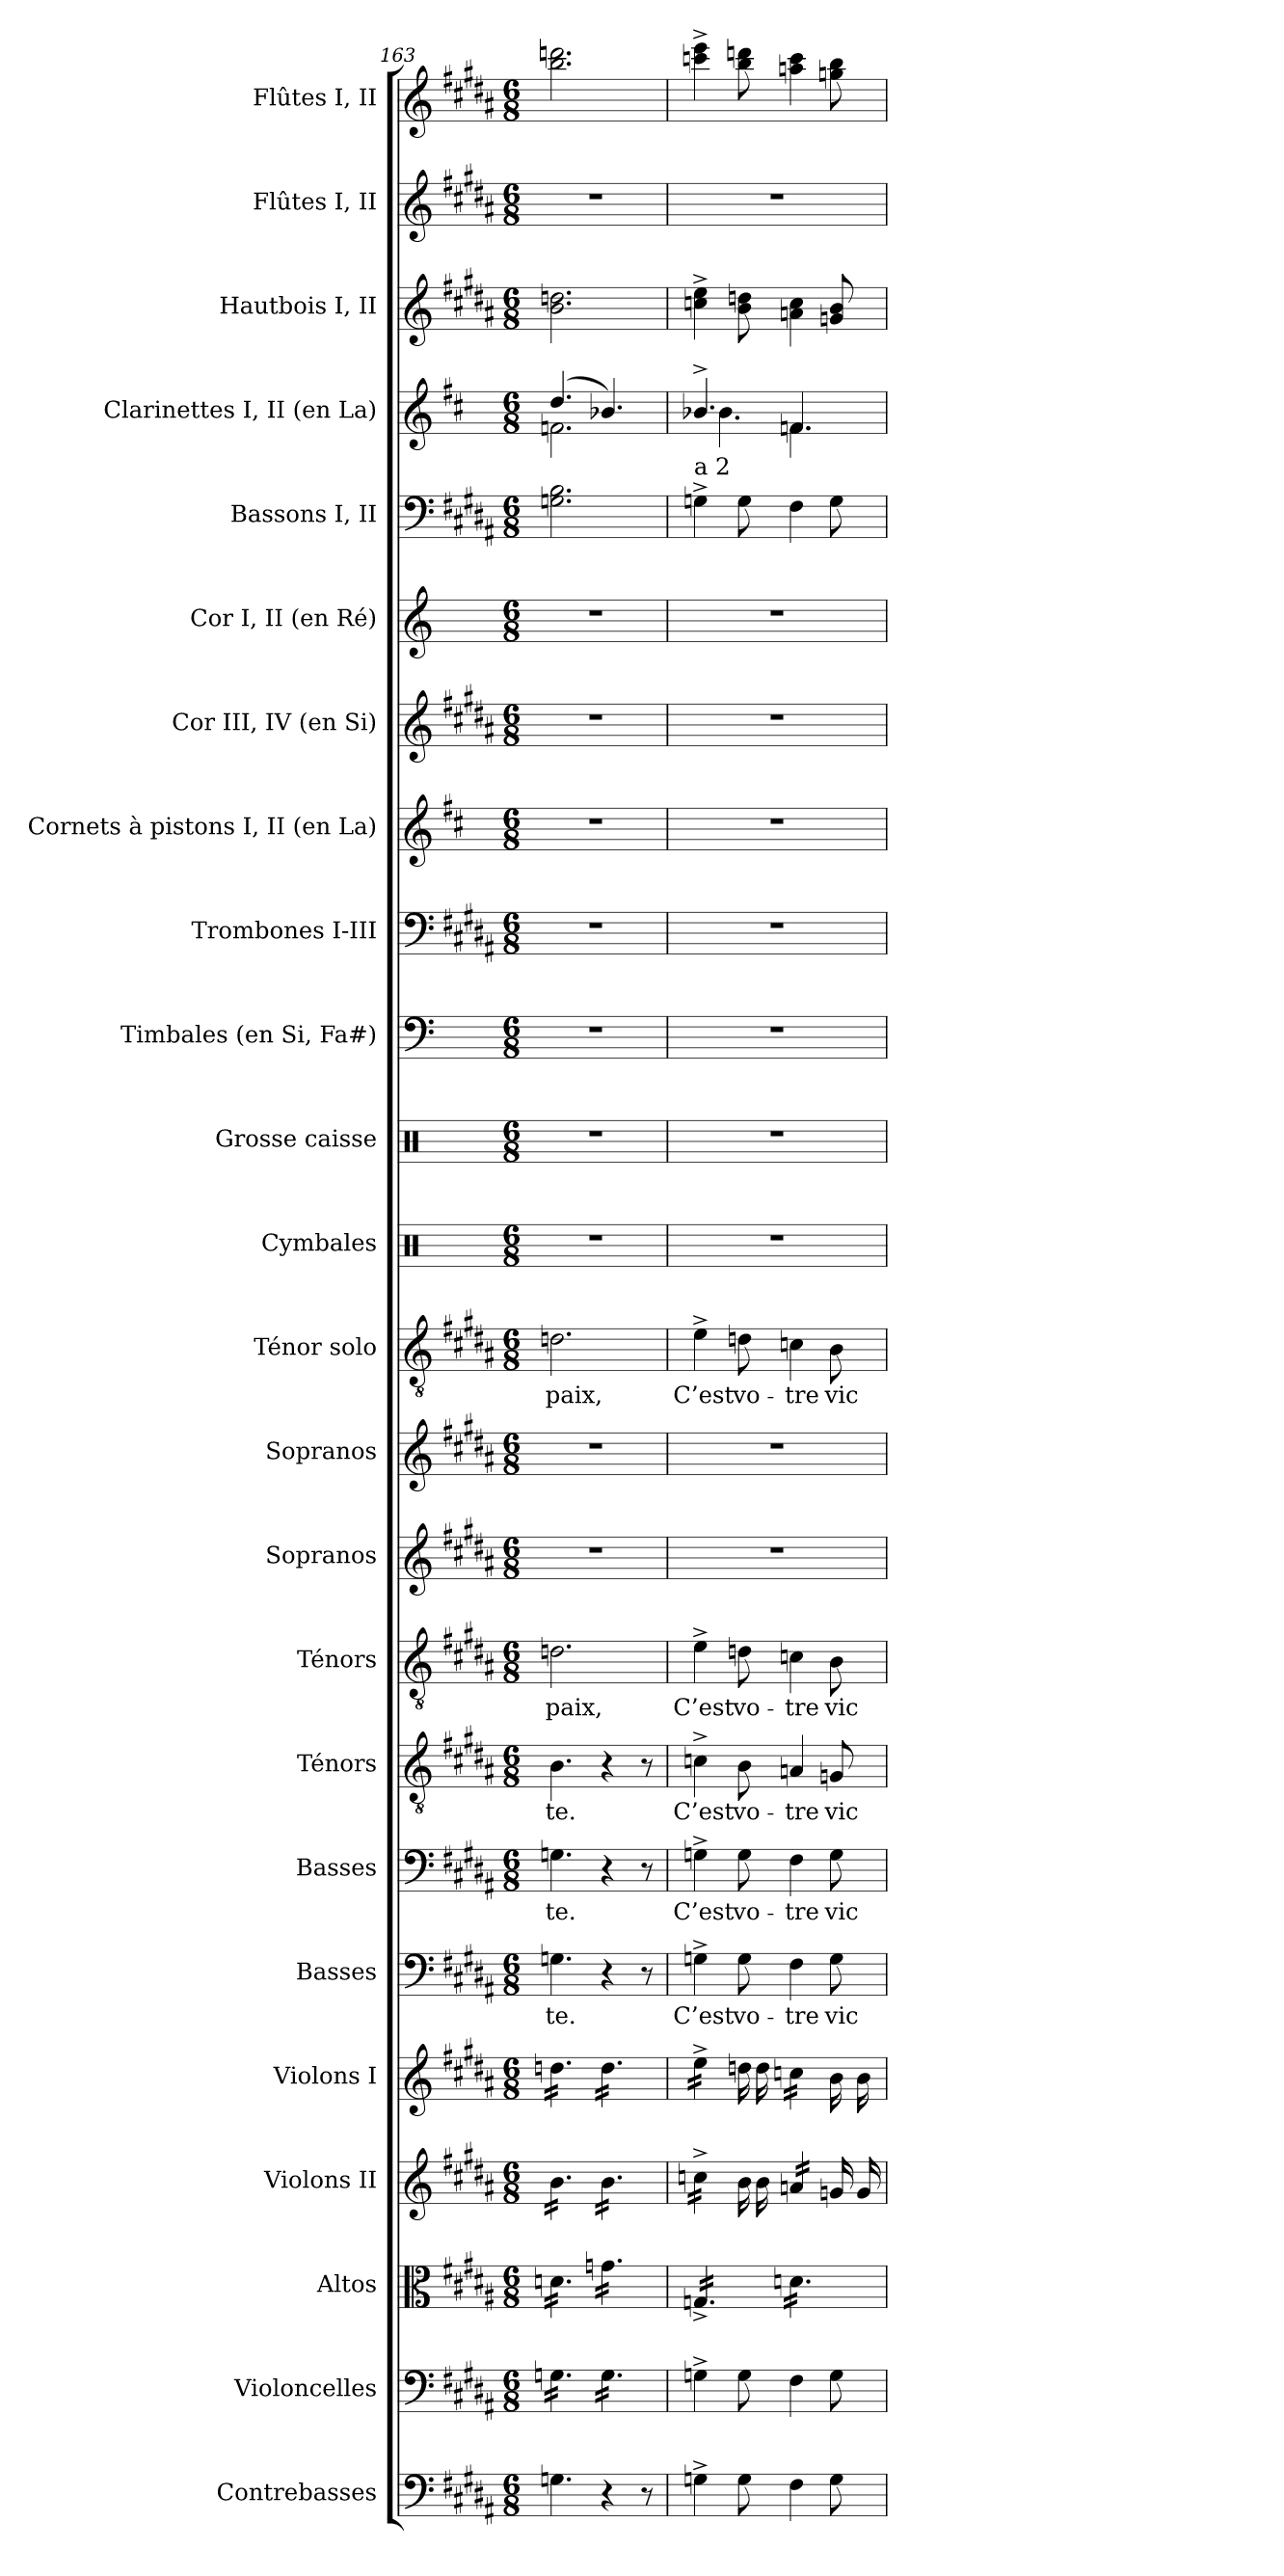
**kern	**kern	**kern	**kern	**kern	**kern	**text	**kern	**text	**kern	**text	**kern	**text	**kern	**kern	**kern	**text	**kern	**kern	**kern	**kern	**kern	**kern	**kern	**kern	**kern	**kern	**kern	**kern
*part24	*part23	*part22	*part21	*part20	*part19	*part19	*part18	*part18	*part17	*part17	*part16	*part16	*part15	*part14	*part13	*part13	*part12	*part11	*part10	*part9	*part8	*part7	*part6	*part5	*part4	*part3	*part2	*part1
*staff24	*staff23	*staff22	*staff21	*staff20	*staff19	*staff19	*staff18	*staff18	*staff17	*staff17	*staff16	*staff16	*staff15	*staff14	*staff13	*staff13	*staff12	*staff11	*staff10	*staff9	*staff8	*staff7	*staff6	*staff5	*staff4	*staff3	*staff2	*staff1
*I"Contrebasses	*I"Violoncelles	*I"Altos	*I"Violons II	*I"Violons I	*I"Basses	*	*I"Basses	*	*I"Ténors	*	*I"Ténors	*	*I"Sopranos	*I"Sopranos	*I"Ténor solo	*	*I"Cymbales	*I"Grosse caisse	*I"Timbales (en Si, Fa#)	*I"Trombones I-III	*I"Cornets à pistons I, II (en La)	*I"Cor III, IV (en Si)	*I"Cor I, II (en Ré)	*I"Bassons I, II	*I"Clarinettes I, II (en La)	*I"Hautbois I, II	*I"Flûtes I, II	*I"Flûtes I, II
*I'Cb.	*I'Vlles	*I'Altos	*I'Vns II	*I'Vns I	*I'Basses	*	*I'Basses	*	*I'Tén.	*	*I'Tén.	*	*I'Sopr.	*I'Sopr.	*I'Tén. solo	*	*I'Cym.	*I'G. c.	*I'Timb.	*I'Trb.	*I'C.à p. (La)	*I'Cor (Si)	*I'Cor (Ré)	*I'Bns	*I'Cl. (La)	*I'Hb.	*I'Fl.	*I'Fl.
*clefF4	*clefF4	*clefC3	*clefG2	*clefG2	*clefF4	*	*clefF4	*	*clefGv2	*	*clefGv2	*	*clefG2	*clefG2	*clefGv2	*	*clefX	*clefX	*clefF4	*clefF4	*clefG2	*clefG2	*clefG2	*clefF4	*clefG2	*clefG2	*clefG2	*clefG2
*ITrd7c12	*	*	*	*	*	*	*	*	*ITrd7c12	*	*ITrd7c12	*	*	*	*ITrd7c12	*	*	*	*	*	*ITrd2c3	*ITrd8c13	*ITrd6c10	*	*ITrd2c3	*	*	*
*k[f#c#g#d#a#]	*k[f#c#g#d#a#]	*k[f#c#g#d#a#]	*k[f#c#g#d#a#]	*k[f#c#g#d#a#]	*k[f#c#g#d#a#]	*	*k[f#c#g#d#a#]	*	*k[f#c#g#d#a#]	*	*k[f#c#g#d#a#]	*	*k[f#c#g#d#a#]	*k[f#c#g#d#a#]	*k[f#c#g#d#a#]	*	*k[]	*k[]	*k[]	*k[f#c#g#d#a#]	*k[f#c#g#d#a#]	*k[f#c#g#d#a#]	*k[f#c#]	*k[f#c#g#d#a#]	*k[f#c#g#d#a#]	*k[f#c#g#d#a#]	*k[f#c#g#d#a#]	*k[f#c#g#d#a#]
*B:	*B:	*B:	*B:	*B:	*B:	*	*B:	*	*B:	*	*B:	*	*B:	*B:	*B:	*	*C:	*C:	*C:	*B:	*B:	*B:	*D:	*B:	*B:	*B:	*B:	*B:
*M6/8	*M6/8	*M6/8	*M6/8	*M6/8	*M6/8	*	*M6/8	*	*M6/8	*	*M6/8	*	*M6/8	*M6/8	*M6/8	*	*M6/8	*M6/8	*M6/8	*M6/8	*M6/8	*M6/8	*M6/8	*M6/8	*M6/8	*M6/8	*M6/8	*M6/8
=163	=163	=163	=163	=163	=163	=163	=163	=163	=163	=163	=163	=163	=163	=163	=163	=163	=163	=163	=163	=163	=163	=163	=163	=163	=163	=163	=163	=163
!	!	!	!	!	!	!LO:LY:b:color=#000000	!	!	!	!	!	!	!	!	!	!	!	!	!	!	!	!	!	!	!	!	!	!
!	!	!	!	!	!	!	!	!LO:LY:b:color=#000000	!	!	!	!	!	!	!	!	!	!	!	!	!	!	!	!	!	!	!	!
!	!	!	!	!	!	!	!	!	!	!LO:LY:b:color=#000000	!	!	!	!	!	!	!	!	!	!	!	!	!	!	!	!	!	!
!	!	!	!	!	!	!	!	!	!	!	!	!LO:LY:b:color=#000000	!LO:N:vis=1	!LO:N:vis=1	!	!	!	!	!	!	!	!	!	!	!	!	!	!
!	!	!	!	!	!	!	!	!	!	!	!	!	!	!	!	!LO:LY:b:color=#000000	!LO:N:vis=1	!LO:N:vis=1	!LO:N:vis=1	!LO:N:vis=1	!LO:N:vis=1	!LO:N:vis=1	!LO:N:vis=1	!	!	!	!LO:N:vis=1	!
*	*	*	*	*	*	*	*	*	*	*	*	*	*	*	*	*	*	*	*	*	*	*	*	*	*^	*	*	*
*	*tremolo	*	*	*	*	*	*	*	*	*	*	*	*	*	*	*	*	*	*	*	*	*	*	*	*	*	*	*	*
*	*	*tremolo	*	*	*	*	*	*	*	*	*	*	*	*	*	*	*	*	*	*	*	*	*	*	*	*	*	*	*
*	*	*	*tremolo	*	*	*	*	*	*	*	*	*	*	*	*	*	*	*	*	*	*	*	*	*	*	*	*	*	*
*	*	*	*	*tremolo	*	*	*	*	*	*	*	*	*	*	*	*	*	*	*	*	*	*	*	*	*	*	*	*	*
4.GGni\	16Gni\LL	16dni\LL	16bi\LL	16ddni\LL	4.Gni\	-te.	4.Gni\	-te.	4.BBi\	-te.	2.Dni\	paix,	2.r	2.r	2.Dni\	paix,	2.r	2.r	2.r	2.r	2.r	2.r	2.r	2.Gni\ 2.Bi	(4.bi/	2.dni\	2.bi\ 2.ddni	2.r	2.bbi\ 2.dddni
.	16Gni\	16dni\	16bi\	16ddni\	.	.	.	.	.	.	.	.	.	.	.	.	.	.	.	.	.	.	.	.	.	.	.	.	.
.	16Gni\	16dni\	16bi\	16ddni\	.	.	.	.	.	.	.	.	.	.	.	.	.	.	.	.	.	.	.	.	.	.	.	.	.
.	16Gni\	16dni\	16bi\	16ddni\	.	.	.	.	.	.	.	.	.	.	.	.	.	.	.	.	.	.	.	.	.	.	.	.	.
.	16Gni\	16dni\	16bi\	16ddni\	.	.	.	.	.	.	.	.	.	.	.	.	.	.	.	.	.	.	.	.	.	.	.	.	.
.	16Gni\JJ	16dni\JJ	16bi\JJ	16ddni\JJ	.	.	.	.	.	.	.	.	.	.	.	.	.	.	.	.	.	.	.	.	.	.	.	.	.
4r	16Gi\LL	16gni\LL	16bi\LL	16ddi\LL	4r	.	4r	.	4r	.	.	.	.	.	.	.	.	.	.	.	.	.	.	.	4.gni/)	.	.	.	.
.	16Gi\	16gni\	16bi\	16ddi\	.	.	.	.	.	.	.	.	.	.	.	.	.	.	.	.	.	.	.	.	.	.	.	.	.
.	16Gi\	16gni\	16bi\	16ddi\	.	.	.	.	.	.	.	.	.	.	.	.	.	.	.	.	.	.	.	.	.	.	.	.	.
.	16Gi\	16gni\	16bi\	16ddi\	.	.	.	.	.	.	.	.	.	.	.	.	.	.	.	.	.	.	.	.	.	.	.	.	.
8r	16Gi\	16gni\	16bi\	16ddi\	8r	.	8r	.	8r	.	.	.	.	.	.	.	.	.	.	.	.	.	.	.	.	.	.	.	.
.	16Gi\JJ	16gni\JJ	16bi\JJ	16ddi\JJ	.	.	.	.	.	.	.	.	.	.	.	.	.	.	.	.	.	.	.	.	.	.	.	.	.
*	*Xtremolo	*	*	*	*	*	*	*	*	*	*	*	*	*	*	*	*	*	*	*	*	*	*	*	*	*	*	*	*
=164	=164	=164	=164	=164	=164	=164	=164	=164	=164	=164	=164	=164	=164	=164	=164	=164	=164	=164	=164	=164	=164	=164	=164	=164	=164	=164	=164	=164	=164
!	!	!	!	!	!	!LO:LY:b:color=#000000	!	!	!	!	!	!	!	!	!	!	!	!	!	!	!	!	!	!	!	!	!	!	!
!	!	!	!	!	!	!	!	!LO:LY:b:color=#000000	!	!	!	!	!	!	!	!	!	!	!	!	!	!	!	!	!	!	!	!	!
!	!	!	!	!	!	!	!	!	!	!LO:LY:b:color=#000000	!	!	!	!	!	!	!	!	!	!	!	!	!	!	!	!	!	!	!
!	!	!	!	!	!	!	!	!	!	!	!	!LO:LY:b:color=#000000	!LO:N:vis=1	!LO:N:vis=1	!	!	!	!	!	!	!	!	!	!	!	!	!	!	!
!	!	!	!	!	!	!	!	!	!	!	!	!	!	!	!	!	!	!	!	!	!	!	!	!LO:TX:a:t=a 2	!	!	!	!	!
!	!	!	!	!	!	!	!	!	!	!	!	!	!	!	!	!LO:LY:b:color=#000000	!LO:N:vis=1	!LO:N:vis=1	!LO:N:vis=1	!LO:N:vis=1	!LO:N:vis=1	!LO:N:vis=1	!LO:N:vis=1	!	!	!	!	!LO:N:vis=1	!
4GGn^i\	4Gn^i\	16Gn^i/LL	16ccn^i\LL	16ee^i\LL	4Gn^i\	C’est	4Gn^i\	C’est	4Cn^i\	C’est	4E^i\	C’est	2.r	2.r	4E^i\	C’est	2.r	2.r	2.r	2.r	2.r	2.r	2.r	4Gn^i\	4.gn^i/	4.gi\	4ccni\^ 4eei^	2.r	4cccni\^ 4eeei^
.	.	16Gn^i/	16ccn^i\	16ee^i\	.	.	.	.	.	.	.	.	.	.	.	.	.	.	.	.	.	.	.	.	.	.	.	.	.
.	.	16Gn^i/	16ccn^i\	16ee^i\	.	.	.	.	.	.	.	.	.	.	.	.	.	.	.	.	.	.	.	.	.	.	.	.	.
.	.	16Gn^i/	16ccn^i\JJ	16ee^i\JJ	.	.	.	.	.	.	.	.	.	.	.	.	.	.	.	.	.	.	.	.	.	.	.	.	.
*	*	*	*	*Xtremolo	*	*	*	*	*	*	*	*	*	*	*	*	*	*	*	*	*	*	*	*	*	*	*	*	*
*	*	*	*Xtremolo	*	*	*	*	*	*	*	*	*	*	*	*	*	*	*	*	*	*	*	*	*	*	*	*	*	*
!	!	!	!	!	!	!LO:LY:b:color=#000000	!	!	!	!	!	!	!	!	!	!	!	!	!	!	!	!	!	!	!	!	!	!	!
!	!	!	!	!	!	!	!	!LO:LY:b:color=#000000	!	!	!	!	!	!	!	!	!	!	!	!	!	!	!	!	!	!	!	!	!
!	!	!	!	!	!	!	!	!	!	!LO:LY:b:color=#000000	!	!	!	!	!	!	!	!	!	!	!	!	!	!	!	!	!	!	!
!	!	!	!	!	!	!	!	!	!	!	!	!LO:LY:b:color=#000000	!	!	!	!	!	!	!	!	!	!	!	!	!	!	!	!	!
!	!	!	!	!	!	!	!	!	!	!	!	!	!	!	!	!LO:LY:b:color=#000000	!	!	!	!	!	!	!	!	!	!	!	!	!
8GGi\	8Gi\	16Gn^i/	16bi\	16ddni\	8Gi\	vo-	8Gi\	vo-	8BBi\	vo-	8Dni\	vo-	.	.	8Dni\	vo-	.	.	.	.	.	.	.	8Gi\	.	.	8bi\ 8ddni	.	8bbi\ 8dddni
.	.	16Gn^i/JJ	16bi\	16ddi\	.	.	.	.	.	.	.	.	.	.	.	.	.	.	.	.	.	.	.	.	.	.	.	.	.
!	!	!	!	!	!	!LO:LY:b:color=#000000	!	!	!	!	!	!	!	!	!	!	!	!	!	!	!	!	!	!	!	!	!	!	!
!	!	!	!	!	!	!	!	!LO:LY:b:color=#000000	!	!	!	!	!	!	!	!	!	!	!	!	!	!	!	!	!	!	!	!	!
!	!	!	!	!	!	!	!	!	!	!LO:LY:b:color=#000000	!	!	!	!	!	!	!	!	!	!	!	!	!	!	!	!	!	!	!
!	!	!	!	!	!	!	!	!	!	!	!	!LO:LY:b:color=#000000	!	!	!	!	!	!	!	!	!	!	!	!	!	!	!	!	!
!	!	!	!	!	!	!	!	!	!	!	!	!	!	!	!	!LO:LY:b:color=#000000	!	!	!	!	!	!	!	!	!	!	!	!	!
*	*	*	*tremolo	*	*	*	*	*	*	*	*	*	*	*	*	*	*	*	*	*	*	*	*	*	*	*	*	*	*
*	*	*	*	*tremolo	*	*	*	*	*	*	*	*	*	*	*	*	*	*	*	*	*	*	*	*	*	*	*	*	*
4FF#i\	4F#i\	16dni\LL	16ani/LL	16ccni\LL	4F#i\	-tre	4F#i\	-tre	4AAni/	-tre	4Cni\	-tre	.	.	4Cni\	-tre	.	.	.	.	.	.	.	4F#i\	4.dni/	4.di\	4ani\ 4cci	.	4aani\ 4ccci
.	.	16dni\	16ani/	16ccni\	.	.	.	.	.	.	.	.	.	.	.	.	.	.	.	.	.	.	.	.	.	.	.	.	.
.	.	16dni\	16ani/	16ccni\	.	.	.	.	.	.	.	.	.	.	.	.	.	.	.	.	.	.	.	.	.	.	.	.	.
.	.	16dni\	16ani/JJ	16ccni\JJ	.	.	.	.	.	.	.	.	.	.	.	.	.	.	.	.	.	.	.	.	.	.	.	.	.
*	*	*	*	*Xtremolo	*	*	*	*	*	*	*	*	*	*	*	*	*	*	*	*	*	*	*	*	*	*	*	*	*
*	*	*	*Xtremolo	*	*	*	*	*	*	*	*	*	*	*	*	*	*	*	*	*	*	*	*	*	*	*	*	*	*
!	!	!	!	!	!	!LO:LY:b:color=#000000	!	!	!	!	!	!	!	!	!	!	!	!	!	!	!	!	!	!	!	!	!	!	!
!	!	!	!	!	!	!	!	!LO:LY:b:color=#000000	!	!	!	!	!	!	!	!	!	!	!	!	!	!	!	!	!	!	!	!	!
!	!	!	!	!	!	!	!	!	!	!LO:LY:b:color=#000000	!	!	!	!	!	!	!	!	!	!	!	!	!	!	!	!	!	!	!
!	!	!	!	!	!	!	!	!	!	!	!	!LO:LY:b:color=#000000	!	!	!	!	!	!	!	!	!	!	!	!	!	!	!	!	!
!	!	!	!	!	!	!	!	!	!	!	!	!	!	!	!	!LO:LY:b:color=#000000	!	!	!	!	!	!	!	!	!	!	!	!	!
8GGi\	8Gi\	16dni\	16gni/	16bi\	8Gi\	vic-	8Gi\	vic-	8GGni/	vic-	8BBi\	vic-	.	.	8BBi\	vic-	.	.	.	.	.	.	.	8Gi\	.	.	8gni/ 8bi	.	8ggni\ 8bbi
.	.	16dni\JJ	16gi/	16bi\	.	.	.	.	.	.	.	.	.	.	.	.	.	.	.	.	.	.	.	.	.	.	.	.	.
*	*	*Xtremolo	*	*	*	*	*	*	*	*	*	*	*	*	*	*	*	*	*	*	*	*	*	*	*	*	*	*	*
*	*	*	*	*	*	*	*	*	*	*	*	*	*	*	*	*	*	*	*	*	*	*	*	*	*v	*v	*	*	*
=	=	=	=	=	=	=	=	=	=	=	=	=	=	=	=	=	=	=	=	=	=	=	=	=	=	=	=	=
*-	*-	*-	*-	*-	*-	*-	*-	*-	*-	*-	*-	*-	*-	*-	*-	*-	*-	*-	*-	*-	*-	*-	*-	*-	*-	*-	*-	*-
